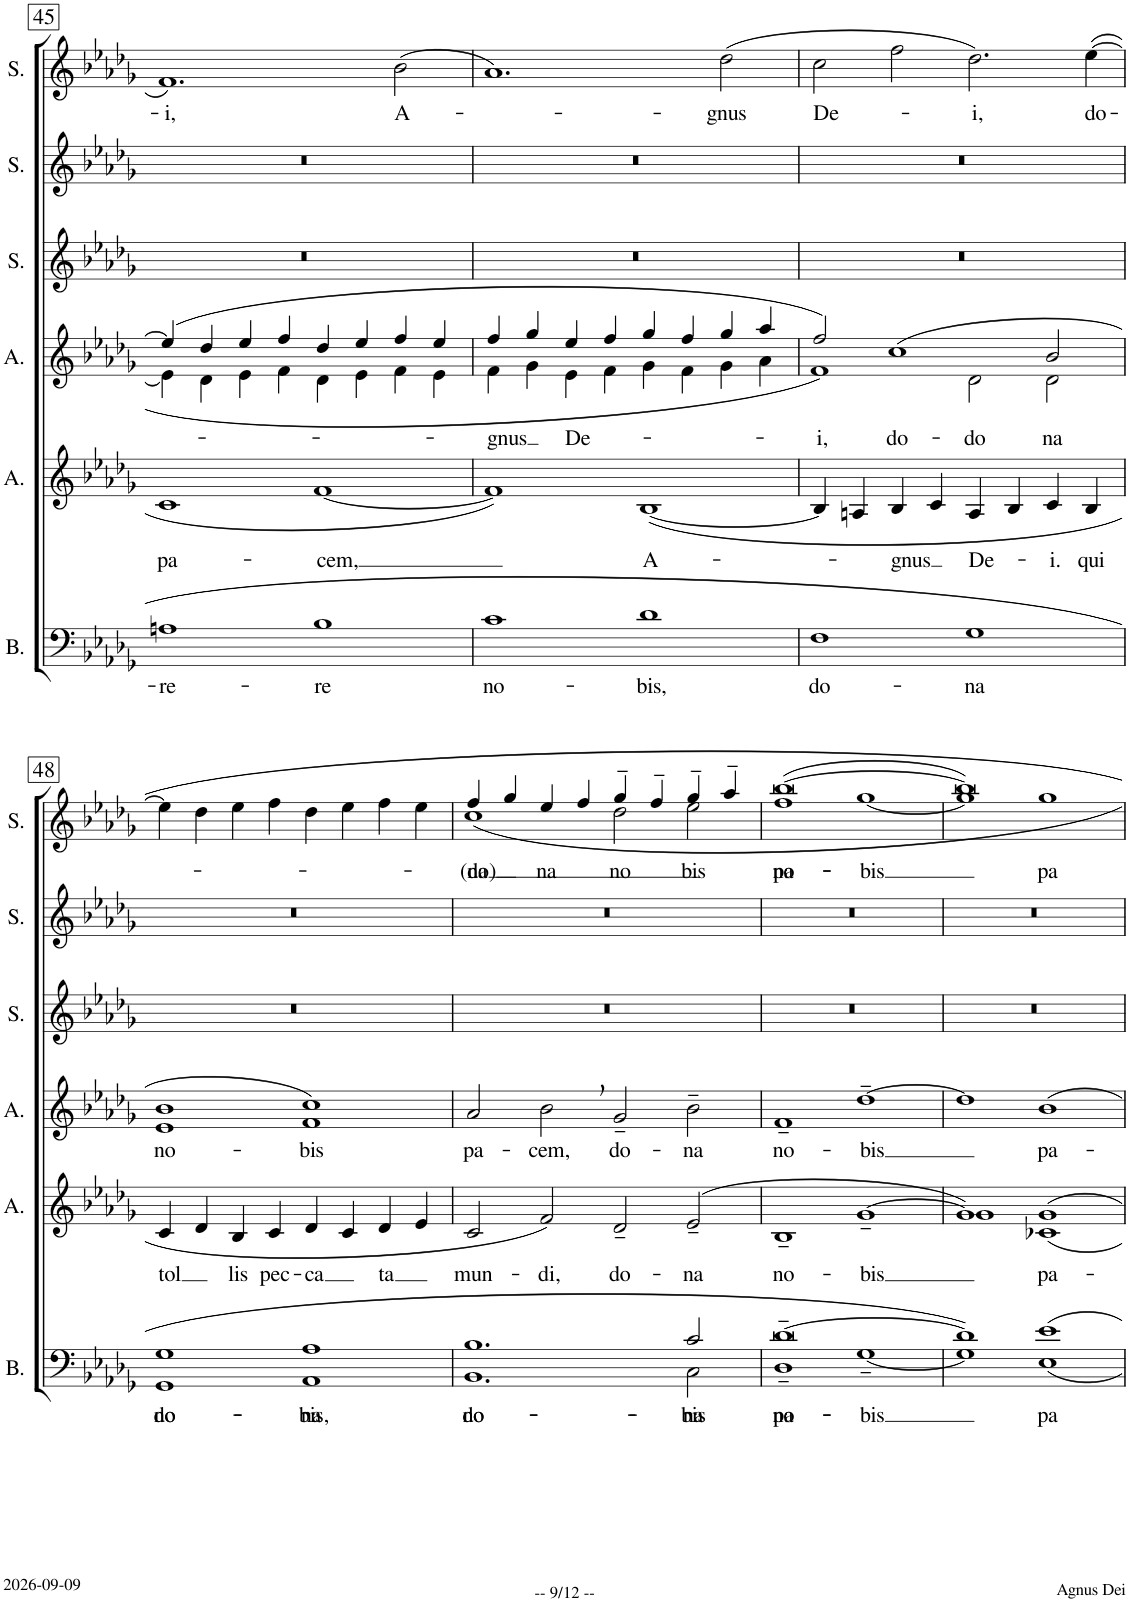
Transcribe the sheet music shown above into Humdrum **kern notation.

**kern	**text	**kern	**text	**kern	**text	**kern	**kern	**kern	**text
*part6	*part6	*part5	*part5	*part4	*part4	*part3	*part2	*part1	*part1
*staff6	*staff6	*staff5	*staff5	*staff4	*staff4	*staff3	*staff2	*staff1	*staff1
*I"Bass	*	*I"Alto	*	*I"Alto	*	*I"Soprano	*I"Soprano	*I"Soprano	*
*I'B.	*	*I'A.	*	*I'A.	*	*I'S.	*I'S.	*I'S.	*
!!LO:PB:g=z
*clefF4	*	*clefG2	*	*clefG2	*	*clefG2	*clefG2	*clefG2	*
*k[b-e-a-d-g-]	*	*k[b-e-a-d-g-]	*	*k[b-e-a-d-g-]	*	*k[b-e-a-d-g-]	*k[b-e-a-d-g-]	*k[b-e-a-d-g-]	*
*M4/2	*	*M4/2	*	*M4/2	*	*M4/2	*M4/2	*M4/2	*
=45	=45	=45	=45	=45	=45	=45	=45	=45	=45
!	!LO:LY:b	!	!LO:LY:b	!	!	!	!	!	!LO:LY:b
*	*	*	*	*^	*	*	*	*	*
1An	-re-	1c	pa-	(4ee-/]	4e-\]	.	0r	0r	1.f	-i,
.	.	.	.	4dd-/	4d-\	.	.	.	.	.
.	.	.	.	4ee-/	4e-\	.	.	.	.	.
.	.	.	.	4ff/	4f\	.	.	.	.	.
!	!LO:LY:b	!	!LO:LY:b	!	!	!	!	!	!	!
1B-	-re	[1f	-cem,	4dd-/	4d-\	.	.	.	.	.
.	.	.	.	4ee-/	4e-\	.	.	.	.	.
!	!	!	!	!	!	!	!	!	!	!LO:LY:b
.	.	.	.	4ff/	4f\	.	.	.	(2b-\	A-
.	.	.	.	4ee-/	4e-\	.	.	.	.	.
=46	=46	=46	=46	=46	=46	=46	=46	=46	=46	=46
!	!LO:LY:b	!	!	!	!	!LO:LY:b	!	!	!	!
1c	no-	1f]	.	4ff/	4f\	-gnus	0r	0r	1.a-)	.
.	.	.	.	4gg-/	4g-\	.	.	.	.	.
!	!	!	!	!	!	!LO:LY:b	!	!	!	!
.	.	.	.	4ee-/	4e-\	De-	.	.	.	.
.	.	.	.	4ff/	4f\	.	.	.	.	.
!	!LO:LY:b	!	!LO:LY:b	!	!	!	!	!	!	!
1d-	-bis,	([1B-	A-	4gg-/	4g-\	.	.	.	.	.
.	.	.	.	4ff/	4f\	.	.	.	.	.
!	!	!	!	!	!	!	!	!	!	!LO:LY:b
.	.	.	.	4gg-/	4g-\	.	.	.	(2dd-\	-gnus
.	.	.	.	4aa-/	4a-\	.	.	.	.	.
=47	=47	=47	=47	=47	=47	=47	=47	=47	=47	=47
!	!LO:LY:b	!	!	!	!	!LO:LY:b	!	!	!	!LO:LY:b
1F	do-	4B-/]	.	2ff/)	1f	-i,	0r	0r	2cc\	De-
.	.	4An/	.	.	.	.	.	.	.	.
!	!	!	!LO:LY:b	!	!	!LO:LY:b	!	!	!	!
.	.	4B-/	-gnus	(1cc	.	do-	.	.	2ff\	.
.	.	4c/	.	.	.	.	.	.	.	.
!	!LO:LY:b	!	!LO:LY:b	!	!	!LO:LY:b	!	!	!	!LO:LY:b
1G-	-na	4A/	De-	.	2d-\	do-	.	.	2.dd-\)	-i,
.	.	4B-/	.	.	.	.	.	.	.	.
!	!	!	!LO:LY:b	!	!	!LO:LY:b	!	!	!	!
.	.	4c/	-i.	2b-/	2d-\	-na	.	.	.	.
!	!	!	!LO:LY:b	!	!	!	!	!	!	!LO:LY:b
.	.	4B-/	qui	.	.	.	.	.	[4ee-\	do-
!!LO:LB:g=z
=48	=48	=48	=48	=48	=48	=48	=48	=48	=48	=48
!	!LO:LY:b	!	!	!	!	!	!	!	!	!
*^	*	*	*	*	*	*	*	*	*	*
!	!	!LO:LY:b	!	!LO:LY:b	!	!	!LO:LY:b	!	!	!	!
1G-	1GG-	no-	4c/	-tol	1b-	1e-	no-	0r	0r	4ee-\]	.
.	.	.	4d-/	.	.	.	.	.	.	4dd-\	.
!	!	!	!	!LO:LY:b	!	!	!	!	!	!	!
.	.	.	4B-/	lis	.	.	.	.	.	4ee-\	.
!	!	!	!	!LO:LY:b	!	!	!	!	!	!	!
.	.	.	4c/	pec-	.	.	.	.	.	4ff\	.
!	!	!LO:LY:b	!	!	!	!	!	!	!	!	!
!	!	!LO:LY:b	!	!LO:LY:b	!	!	!LO:LY:b	!	!	!	!
1A-	1AA-	-bis,	4d-/	-ca	1cc)	1f	-bis	.	.	4dd-\	.
.	.	.	4c/	.	.	.	.	.	.	4ee-\	.
!	!	!	!	!LO:LY:b	!	!	!	!	!	!	!
.	.	.	4d-/	ta	.	.	.	.	.	4ff\	.
.	.	.	4e-/	.	.	.	.	.	.	4ee-\	.
*	*	*	*	*	*v	*v	*	*	*	*	*
=49	=49	=49	=49	=49	=49	=49	=49	=49	=49	=49
!	!	!LO:LY:b	!	!	!	!	!	!	!	!
!	!	!LO:LY:b	!	!LO:LY:b	!	!LO:LY:b	!	!	!	!LO:LY:b
*	*	*	*	*	*	*	*	*	*^	*
!	!	!	!	!	!	!	!	!	!	!	!LO:LY:b
1.B-	1.BB-	do-	2c/	mun-	2a-/	pa-	0r	0r	4ff/	1cc	na
.	.	.	.	.	.	.	.	.	4gg-/	.	.
!	!	!	!	!LO:LY:b	!	!LO:LY:b	!	!	!	!	!LO:LY:b
.	.	.	2f/)	-di,	2b-,\	-cem,	.	.	4ee-/	.	na
.	.	.	.	.	.	.	.	.	4ff/	.	.
!	!	!	!	!LO:LY:b	!	!LO:LY:b	!	!	!	!	!LO:LY:b
.	.	.	2d-~/	do-	2g-~/	do-	.	.	4gg-~/	2dd-\	no
.	.	.	.	.	.	.	.	.	4ff~/	.	.
!	!	!LO:LY:b	!	!	!	!	!	!	!	!	!
!	!	!LO:LY:b	!	!LO:LY:b	!	!LO:LY:b	!	!	!	!	!LO:LY:b
2c/	2C\	-na	(2e-~/	-na	2b-~\	-na	.	.	4gg-~/	2ee-\	bis
.	.	.	.	.	.	.	.	.	4aa-~/	.	.
=50	=50	=50	=50	=50	=50	=50	=50	=50	=50	=50	=50
!	!	!LO:LY:b	!	!	!	!	!	!	!	!	!
!	!	!LO:LY:b	!	!LO:LY:b	!	!LO:LY:b	!	!	!	!	!LO:LY:b
!	!	!	!	!	!	!	!	!	!	!	!LO:LY:b
[0d-~	1D-~	no-	1B-~	no-	1f~	no-	0r	0r	([0bb-	1ff	no-
!	!	!LO:LY:b	!	!LO:LY:b	!	!LO:LY:b	!	!	!	!	!LO:LY:b
.	[1G-~	-bis	[1g-~	-bis	[1dd-~	-bis	.	.	.	[1gg-	-bis
=51	=51	=51	=51	=51	=51	=51	=51	=51	=51	=51	=51
*	*	*	*^	*	*	*	*	*	*	*	*
1d-]	1G-]	.	1g-])	1g-	.	1dd-]	.	0r	0r	0bb-])	1gg-]	.
!	!	!LO:LY:b	!	!	!LO:LY:b	!	!LO:LY:b	!	!	!	!	!LO:LY:b
1e-	1E-	pa-	1g-	1c-X	pa-	1b-	pa-	.	.	.	1gg-	pa
*v	*v	*	*	*	*	*	*	*	*	*v	*v	*
*	*	*v	*v	*	*	*	*	*	*	*
=	=	=	=	=	=	=	=	=	=
*-	*-	*-	*-	*-	*-	*-	*-	*-	*-
